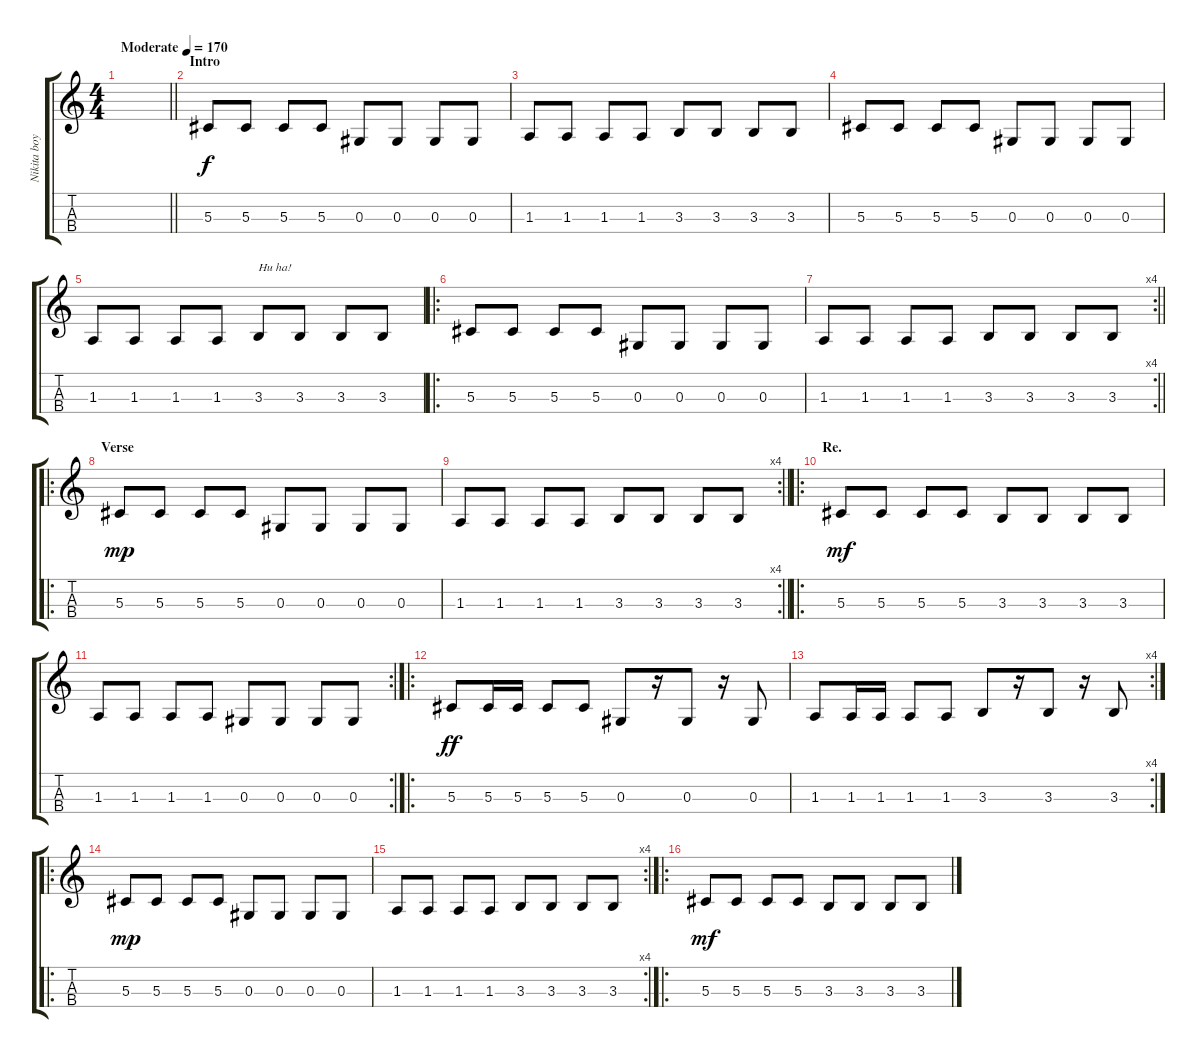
\track ("Nikita boy" "Nikita boy") {instrument electricbasspick}
\staff {score tabs}
\tuning (Gb3 Db3 Ab2 Db2) {hide}
\ts (4 4)
\tempo (170 "Moderate")
\clef g2
\barLineRight lightlight
\ks c
|
\section ("" "Intro")
5.3.8 5.3.8 5.3.8 5.3.8 0.3.8 0.3.8 0.3.8 0.3.8 |
1.3.8 1.3.8 1.3.8 1.3.8 3.3.8 3.3.8 3.3.8 3.3.8 |
5.3.8 5.3.8 5.3.8 5.3.8 0.3.8 0.3.8 0.3.8 0.3.8 |
1.3.8 1.3.8 1.3.8 1.3.8 3.3.8{txt "Hu ha!"} 3.3.8 3.3.8 3.3.8 |
\ro
5.3.8 5.3.8 5.3.8 5.3.8 0.3.8 0.3.8 0.3.8 0.3.8 |
\rc 4
\barLineRight lightlight
1.3.8 1.3.8 1.3.8 1.3.8 3.3.8 3.3.8 3.3.8 3.3.8 |
\ro
\section ("" "Verse")
5.3.8{dy mp} 5.3.8 5.3.8 5.3.8 0.3.8 0.3.8 0.3.8 0.3.8 |
\rc 4
\barLineRight lightlight
1.3.8 1.3.8 1.3.8 1.3.8 3.3.8 3.3.8 3.3.8 3.3.8 |
\ro
\section ("" "Re.")
5.3.8{dy mf} 5.3.8 5.3.8 5.3.8 3.3.8 3.3.8 3.3.8 3.3.8 |
\rc 2
1.3.8 1.3.8 1.3.8 1.3.8 0.3.8 0.3.8 0.3.8 0.3.8 |
\ro
5.3.8{dy ff} 5.3.16 5.3.16 5.3.8 5.3.8 0.3.8 r.16 0.3.8 r.16 0.3.8 |
\rc 4
1.3.8 1.3.16 1.3.16 1.3.8 1.3.8 3.3.8 r.16 3.3.8 r.16 3.3.8 |
\ro
5.3.8{dy mp} 5.3.8 5.3.8 5.3.8 0.3.8 0.3.8 0.3.8 0.3.8 |
\rc 4
1.3.8 1.3.8 1.3.8 1.3.8 3.3.8 3.3.8 3.3.8 3.3.8 |
\ro
5.3.8{dy mf} 5.3.8 5.3.8 5.3.8 3.3.8 3.3.8 3.3.8 3.3.8
